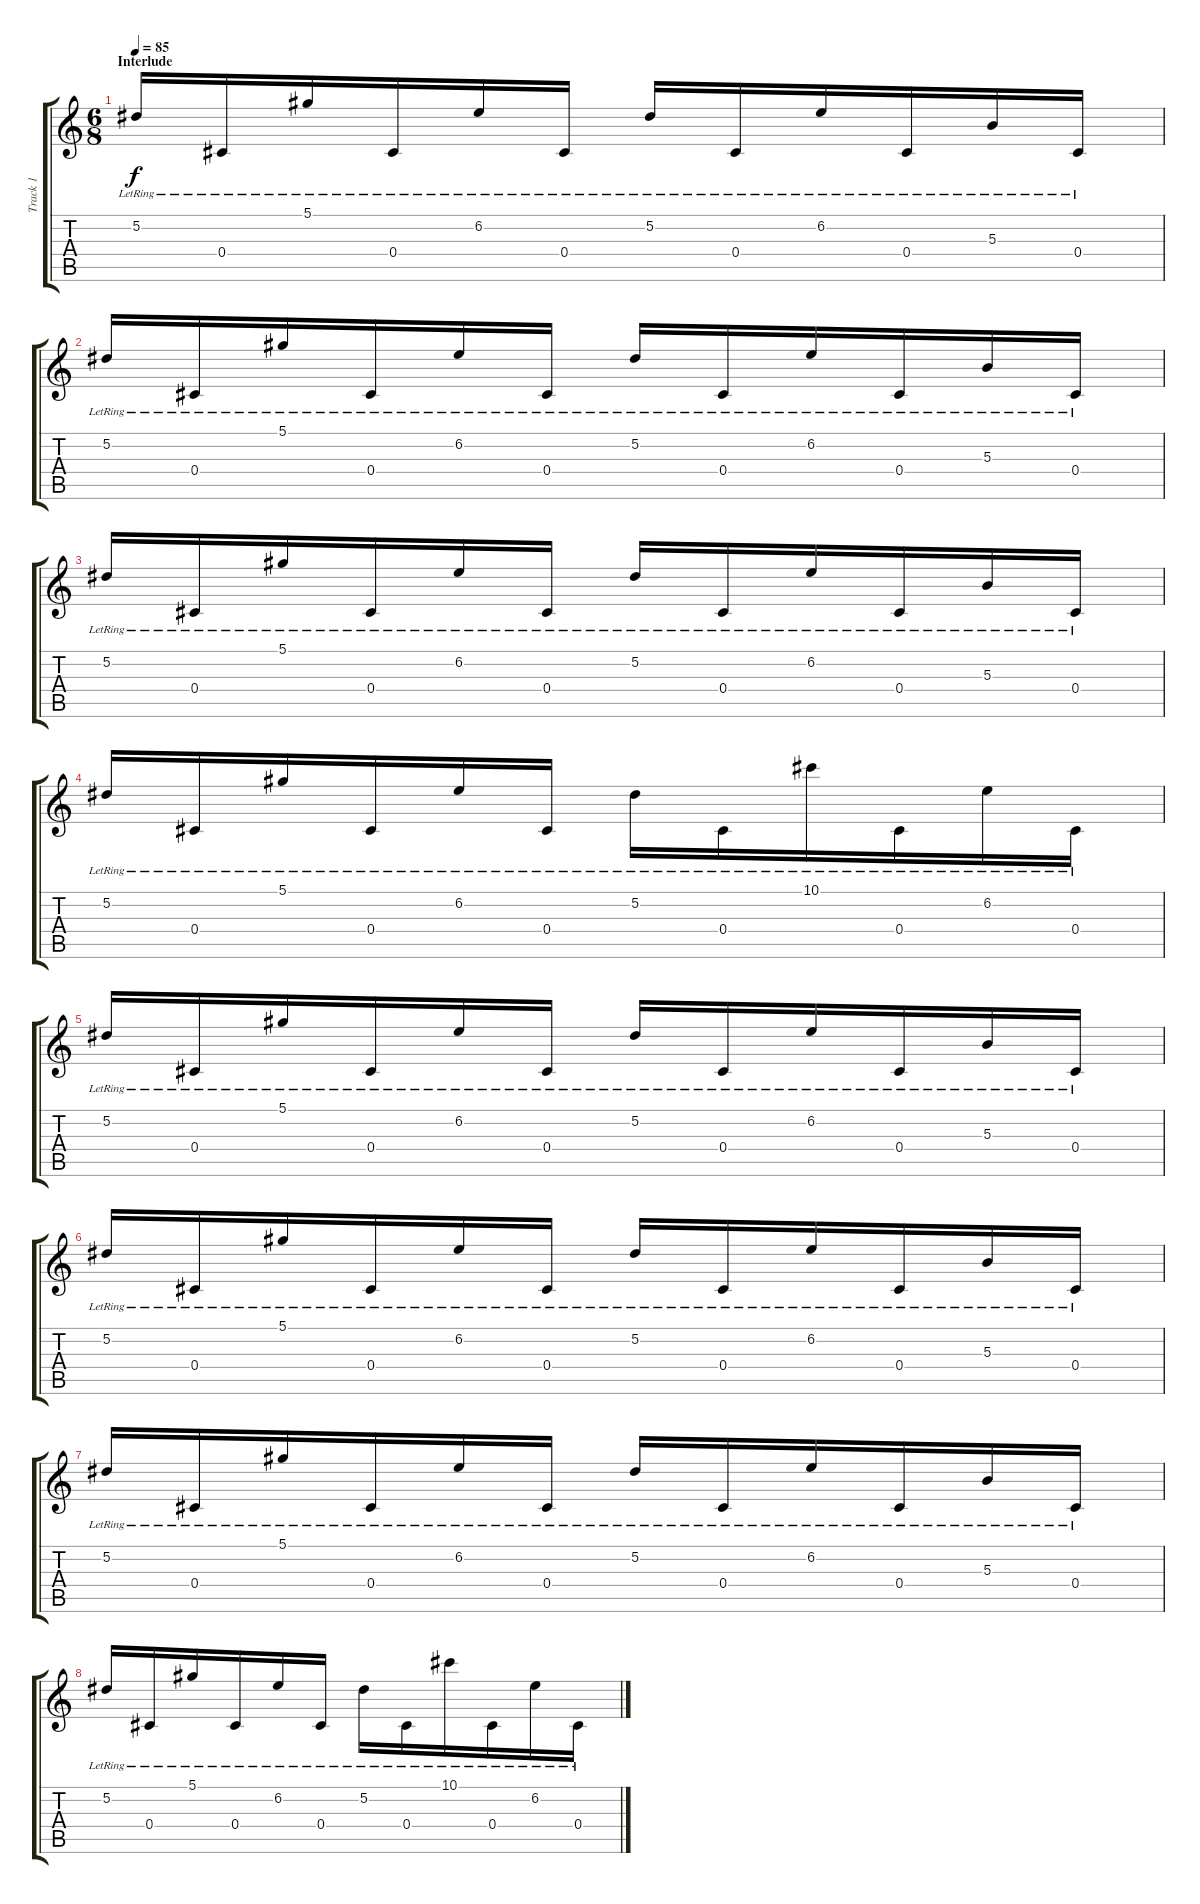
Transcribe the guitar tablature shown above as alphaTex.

\track ("Track 1" "Track 1") {instrument distortionguitar}
\staff {score tabs}
\tuning (Eb4 Bb3 Gb3 Db3 Ab2 Eb2) {hide}
\ts (6 8)
\section ("" "Interlude")
\tempo 85
\clef g2
\ks c
5.2{lr}.16{dy f instrument electricguitarjazz} 0.4{lr}.16 5.1{lr}.16 0.4{lr}.16 6.2{lr}.16 0.4{lr}.16 5.2{lr}.16 0.4{lr}.16 6.2{lr}.16 0.4{lr}.16 5.3{lr}.16 0.4{lr}.16 |
5.2{lr}.16{instrument electricguitarjazz} 0.4{lr}.16 5.1{lr}.16 0.4{lr}.16 6.2{lr}.16 0.4{lr}.16 5.2{lr}.16 0.4{lr}.16 6.2{lr}.16 0.4{lr}.16 5.3{lr}.16 0.4{lr}.16 |
5.2{lr}.16{instrument electricguitarjazz} 0.4{lr}.16 5.1{lr}.16 0.4{lr}.16 6.2{lr}.16 0.4{lr}.16 5.2{lr}.16 0.4{lr}.16 6.2{lr}.16 0.4{lr}.16 5.3{lr}.16 0.4{lr}.16 |
5.2{lr}.16{instrument electricguitarjazz} 0.4{lr}.16 5.1{lr}.16 0.4{lr}.16 6.2{lr}.16 0.4{lr}.16 5.2{lr}.16 0.4{lr}.16 10.1{lr}.16 0.4{lr}.16 6.2{lr}.16 0.4{lr}.16 |
5.2{lr}.16{instrument electricguitarjazz} 0.4{lr}.16 5.1{lr}.16 0.4{lr}.16 6.2{lr}.16 0.4{lr}.16 5.2{lr}.16 0.4{lr}.16 6.2{lr}.16 0.4{lr}.16 5.3{lr}.16 0.4{lr}.16 |
5.2{lr}.16{instrument electricguitarjazz} 0.4{lr}.16 5.1{lr}.16 0.4{lr}.16 6.2{lr}.16 0.4{lr}.16 5.2{lr}.16 0.4{lr}.16 6.2{lr}.16 0.4{lr}.16 5.3{lr}.16 0.4{lr}.16 |
5.2{lr}.16{instrument electricguitarjazz} 0.4{lr}.16 5.1{lr}.16 0.4{lr}.16 6.2{lr}.16 0.4{lr}.16 5.2{lr}.16 0.4{lr}.16 6.2{lr}.16 0.4{lr}.16 5.3{lr}.16 0.4{lr}.16 |
5.2{lr}.16{instrument electricguitarjazz} 0.4{lr}.16 5.1{lr}.16 0.4{lr}.16 6.2{lr}.16 0.4{lr}.16 5.2{lr}.16 0.4{lr}.16 10.1{lr}.16 0.4{lr}.16 6.2{lr}.16 0.4{lr}.16
